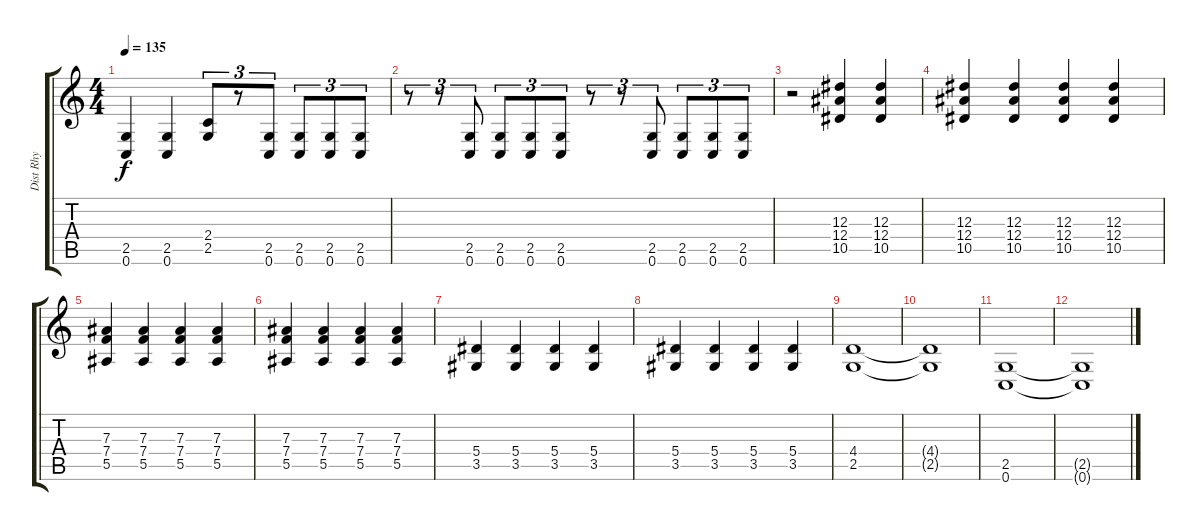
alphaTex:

\track ("Dist Rhy" "Dist Rhy") {instrument distortionguitar}
\staff {score tabs}
\tuning (C4 G3 Eb3 Bb2 F2 C2) {hide}
\ts (4 4)
\tempo 135
\clef g2
\ks c
(2.5 0.6).4{dy f} (2.5 0.6).4 (2.4 2.5).8{tu (3 2)} r.8{tu (3 2)} (2.5 0.6).8{tu (3 2)} (2.5 0.6).8{tu (3 2)} (2.5 0.6).8{tu (3 2)} (2.5 0.6).8{tu (3 2)} |
r.8{tu (3 2)} r.8{tu (3 2)} (2.5 0.6).8{tu (3 2)} (2.5 0.6).8{tu (3 2)} (2.5 0.6).8{tu (3 2)} (2.5 0.6).8{tu (3 2)} r.8{tu (3 2)} r.8{tu (3 2)} (2.5 0.6).8{tu (3 2)} (2.5 0.6).8{tu (3 2)} (2.5 0.6).8{tu (3 2)} (2.5 0.6).8{tu (3 2)} |
r.2 (12.3 12.4 10.5).4 (12.3 12.4 10.5).4 |
(12.3 12.4 10.5).4 (12.3 12.4 10.5).4 (12.3 12.4 10.5).4 (12.3 12.4 10.5).4 |
(7.3 7.4 5.5).4 (7.3 7.4 5.5).4 (7.3 7.4 5.5).4 (7.3 7.4 5.5).4 |
(7.3 7.4 5.5).4 (7.3 7.4 5.5).4 (7.3 7.4 5.5).4 (7.3 7.4 5.5).4 |
(5.4 3.5).4 (5.4 3.5).4 (5.4 3.5).4 (5.4 3.5).4 |
(5.4 3.5).4 (5.4 3.5).4 (5.4 3.5).4 (5.4 3.5).4 |
(4.4 2.5).1 |
(4.4{t} 2.5{t}).1 |
(2.5 0.6).1 |
(2.5{t} 0.6{t}).1
